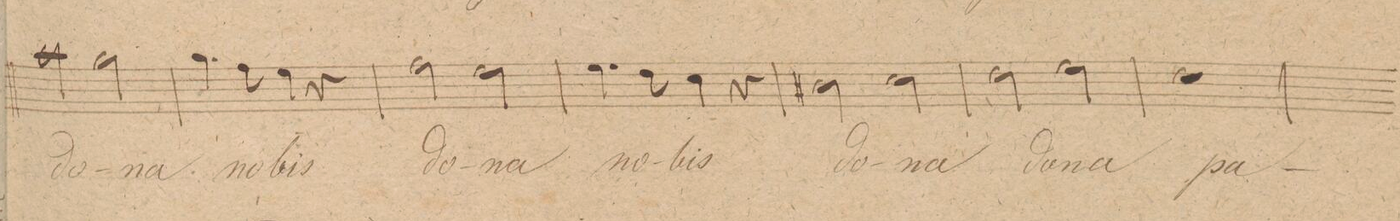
**kern	**text	**dynam
*I"Canto	*	*
*clefC1	*	*
*k[]	*	*
*met(c|)	*	*
*M2/2	*	*
2ff\	do-	.
2ee\	-na	.
=44	=44	=44
4.ee\	no-	.
8dd\	.	.
4cc\	-bis	.
4r	.	.
=45	=45	=45
2dd\	do-	.
2cc\	-na	.
=46	=46	=46
4.cc\	no-	.
8b\	.	.
4a\	-bis	.
4r	.	.
=47	=47	=47
2g#X\	do-	.
2a\	-na	.
=48	=48	=48
2b\	do-	.
2cc\	-na	.
=49	=49	=49
1b	pa-	.
=50	=50	=50
*-	*-	*-
